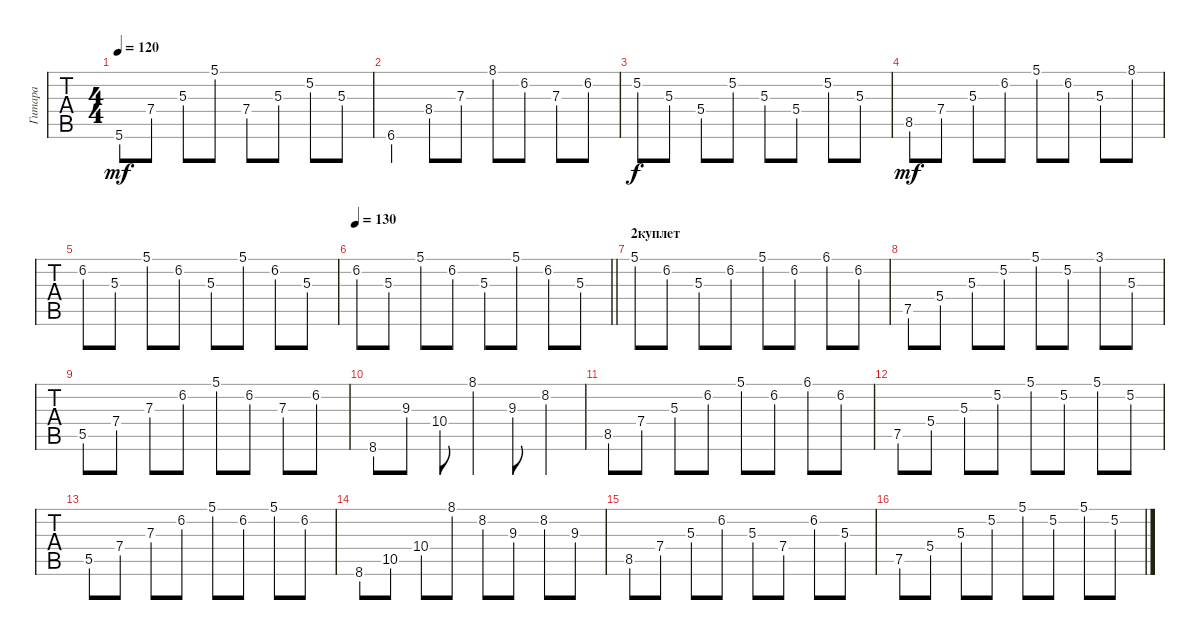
\track ("Гитара" "Гитара") {instrument acousticguitarsteel}
\staff {tabs}
\tuning (E4 B3 G3 D3 A2 E2) {hide}
\ts (4 4)
\tempo 120
\clef g2
\ks c
5.6.8{dy mf} 7.4.8 5.3.8 5.1.8 7.4.8 5.3.8 5.2.8 5.3.8 |
6.6.4 8.4.8 7.3.8 8.1{ac}.8 6.2.8 7.3.8 6.2.8 |
5.2.8{dy f} 5.3.8 5.4.8 5.2.8 5.3.8 5.4.8 5.2.8 5.3.8 |
8.5.8{dy mf} 7.4.8 5.3.8 6.2.8 5.1.8 6.2.8 5.3.8 8.1.8 |
6.2.8 5.3.8 5.1.8 6.2.8 5.3.8 5.1.8 6.2.8 5.3.8 |
\tempo 130
\barLineRight lightlight
6.2.8 5.3.8 5.1.8 6.2.8 5.3.8 5.1.8 6.2.8 5.3.8 |
\section ("" "2куплет")
5.1.8 6.2.8 5.3.8 6.2.8 5.1.8 6.2.8 6.1.8 6.2.8 |
7.5.8 5.4.8 5.3.8 5.2.8 5.1.8 5.2.8 3.1.8 5.3.8 |
5.5.8 7.4.8 7.3.8 6.2.8 5.1.8 6.2.8 7.3.8 6.2.8 |
8.6.8 9.3.8 10.4.8 8.1{ac}.4 9.3.8 8.2.4 |
8.5.8 7.4.8 5.3.8 6.2.8 5.1.8 6.2.8 6.1.8 6.2.8 |
7.5.8 5.4.8 5.3.8 5.2.8 5.1.8 5.2.8 5.1.8 5.2.8 |
5.5.8 7.4.8 7.3.8 6.2.8 5.1.8 6.2.8 5.1.8 6.2.8 |
8.6.8 10.5.8 10.4.8 8.1{ac}.8 8.2.8 9.3.8 8.2.8 9.3.8 |
8.5.8 7.4.8 5.3.8 6.2.8 5.3.8 7.4.8 6.2.8 5.3.8 |
7.5.8 5.4.8 5.3.8 5.2.8 5.1.8 5.2.8 5.1.8 5.2.8
